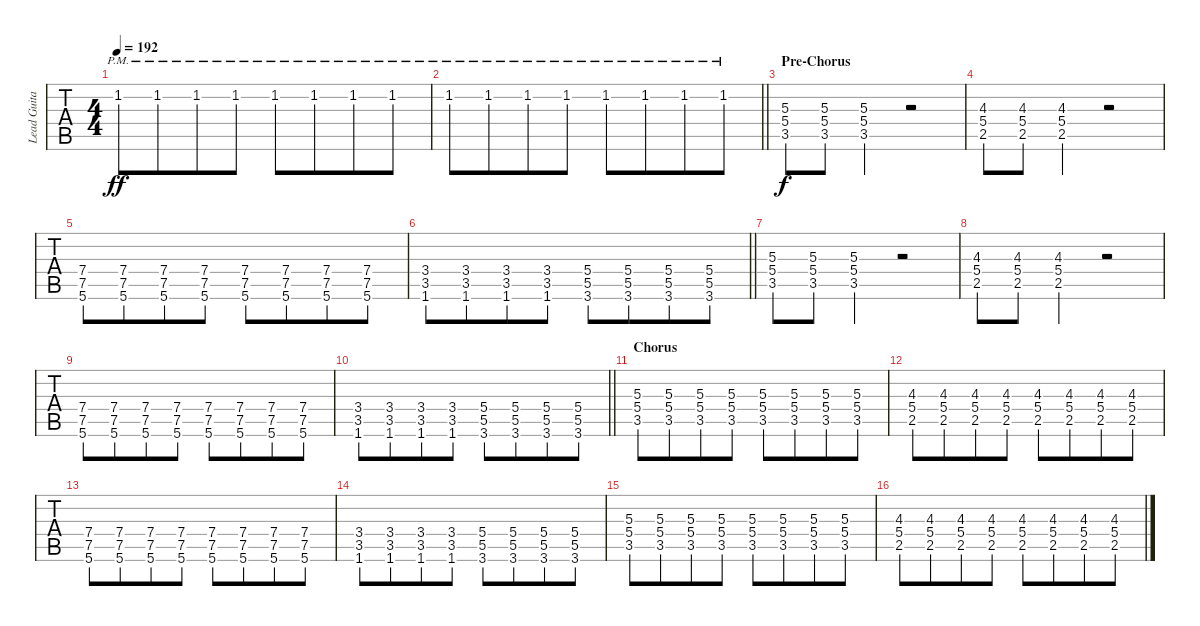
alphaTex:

\track ("Lead Guitar" "Lead Guita") {instrument distortionguitar}
\staff {tabs}
\tuning (E4 B3 G3 D3 A2 E2) {hide}
\ts (4 4)
\tempo 192
\clef g2
\ks c
1.2{pm}.8{dy ff} 1.2{pm}.8{beam merge} 1.2{pm}.8 1.2{pm}.8 1.2{pm}.8 1.2{pm}.8{beam merge} 1.2{pm}.8 1.2{pm}.8 |
\barLineRight lightlight
1.2{pm}.8 1.2{pm}.8{beam merge} 1.2{pm}.8 1.2{pm}.8 1.2{pm}.8 1.2{pm}.8{beam merge} 1.2{pm}.8 1.2{pm}.8 |
\section ("" "Pre-Chorus")
(5.3 5.4 3.5).8{dy f} (5.3 5.4 3.5).8 (5.3 5.4 3.5).4 r.2 |
(4.3 5.4 2.5).8 (4.3 5.4 2.5).8 (4.3 5.4 2.5).4 r.2 |
(7.4 7.5 5.6).8 (7.4 7.5 5.6).8{beam merge} (7.4 7.5 5.6).8 (7.4 7.5 5.6).8 (7.4 7.5 5.6).8 (7.4 7.5 5.6).8{beam merge} (7.4 7.5 5.6).8 (7.4 7.5 5.6).8 |
\barLineRight lightlight
(3.4 3.5 1.6).8 (3.4 3.5 1.6).8{beam merge} (3.4 3.5 1.6).8 (3.4 3.5 1.6).8 (5.4 5.5 3.6).8 (5.4 5.5 3.6).8{beam merge} (5.4 5.5 3.6).8 (5.4 5.5 3.6).8 |
(5.3 5.4 3.5).8 (5.3 5.4 3.5).8 (5.3 5.4 3.5).4 r.2 |
(4.3 5.4 2.5).8 (4.3 5.4 2.5).8 (4.3 5.4 2.5).4 r.2 |
(7.4 7.5 5.6).8 (7.4 7.5 5.6).8{beam merge} (7.4 7.5 5.6).8 (7.4 7.5 5.6).8 (7.4 7.5 5.6).8 (7.4 7.5 5.6).8{beam merge} (7.4 7.5 5.6).8 (7.4 7.5 5.6).8 |
\barLineRight lightlight
(3.4 3.5 1.6).8 (3.4 3.5 1.6).8{beam merge} (3.4 3.5 1.6).8 (3.4 3.5 1.6).8 (5.4 5.5 3.6).8 (5.4 5.5 3.6).8{beam merge} (5.4 5.5 3.6).8 (5.4 5.5 3.6).8 |
\section ("" "Chorus")
(5.3 5.4 3.5).8 (5.3 5.4 3.5).8{beam merge} (5.3 5.4 3.5).8 (5.3 5.4 3.5).8 (5.3 5.4 3.5).8 (5.3 5.4 3.5).8{beam merge} (5.3 5.4 3.5).8 (5.3 5.4 3.5).8 |
(4.3 5.4 2.5).8 (4.3 5.4 2.5).8{beam merge} (4.3 5.4 2.5).8 (4.3 5.4 2.5).8 (4.3 5.4 2.5).8 (4.3 5.4 2.5).8{beam merge} (4.3 5.4 2.5).8 (4.3 5.4 2.5).8 |
(7.4 7.5 5.6).8 (7.4 7.5 5.6).8{beam merge} (7.4 7.5 5.6).8 (7.4 7.5 5.6).8 (7.4 7.5 5.6).8 (7.4 7.5 5.6).8{beam merge} (7.4 7.5 5.6).8 (7.4 7.5 5.6).8 |
(3.4 3.5 1.6).8 (3.4 3.5 1.6).8{beam merge} (3.4 3.5 1.6).8 (3.4 3.5 1.6).8 (5.4 5.5 3.6).8 (5.4 5.5 3.6).8{beam merge} (5.4 5.5 3.6).8 (5.4 5.5 3.6).8 |
(5.3 5.4 3.5).8 (5.3 5.4 3.5).8{beam merge} (5.3 5.4 3.5).8 (5.3 5.4 3.5).8 (5.3 5.4 3.5).8 (5.3 5.4 3.5).8{beam merge} (5.3 5.4 3.5).8 (5.3 5.4 3.5).8 |
(4.3 5.4 2.5).8 (4.3 5.4 2.5).8{beam merge} (4.3 5.4 2.5).8 (4.3 5.4 2.5).8 (4.3 5.4 2.5).8 (4.3 5.4 2.5).8{beam merge} (4.3 5.4 2.5).8 (4.3 5.4 2.5).8
